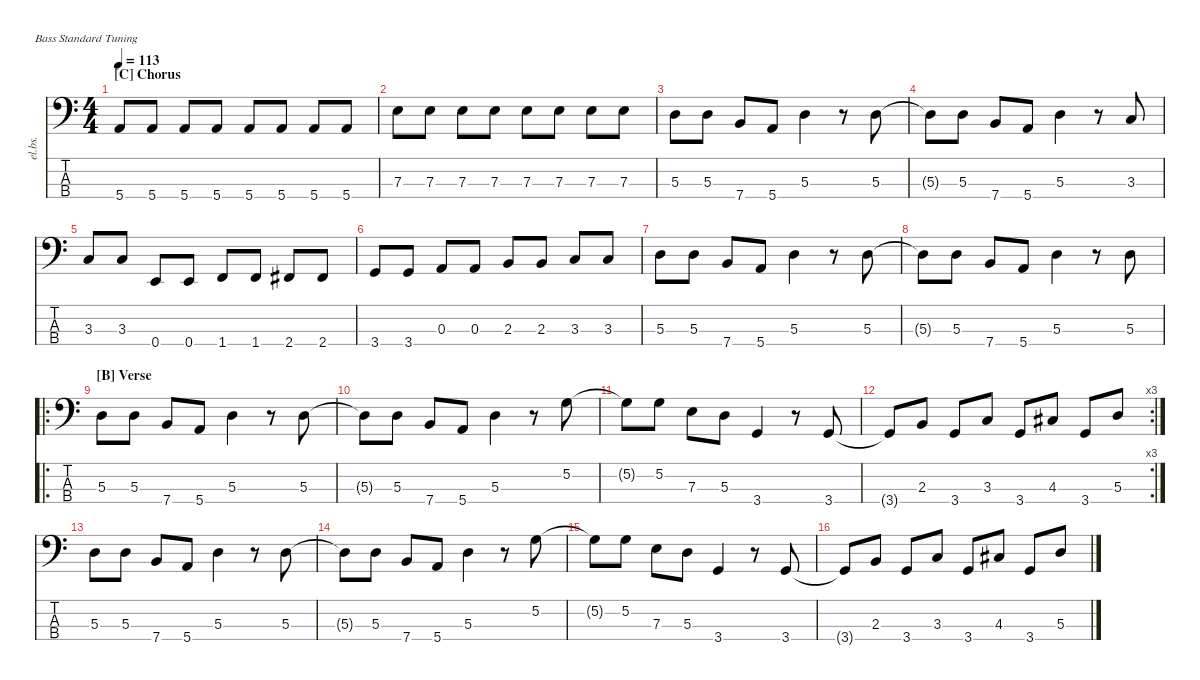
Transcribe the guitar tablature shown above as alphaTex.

\defaultSystemsLayout 4
\hideDynamics
\bracketExtendMode nobrackets
\otherSystemsTrackNameOrientation horizontal
\track ("Electric Bass" "el.bs.") {instrument electricbassfinger}
\staff {score tabs}
\tuning (G2 D2 A1 E1)
\ts (4 4)
\section ("C" "Chorus")
\tempo 113
\clef f4
\ks c
5.4.8{dy mf} 5.4.8 5.4.8 5.4.8 5.4.8 5.4.8 5.4.8 5.4.8 |
7.3.8 7.3.8 7.3.8 7.3.8 7.3.8 7.3.8 7.3.8 7.3.8 |
5.3.8 5.3.8 7.4.8 5.4.8 5.3.4 r.8 5.3.8 |
5.3{t}.8 5.3.8 7.4.8 5.4.8 5.3.4 r.8 3.3.8 |
3.3.8 3.3.8 0.4.8 0.4.8 1.4.8 1.4.8 2.4.8 2.4.8 |
3.4.8 3.4.8 0.3.8 0.3.8 2.3.8 2.3.8 3.3.8 3.3.8 |
5.3.8 5.3.8 7.4.8 5.4.8 5.3.4 r.8 5.3.8 |
5.3{t}.8 5.3.8 7.4.8 5.4.8 5.3.4 r.8 5.3.8 |
\ro
\section ("B" "Verse")
5.3.8 5.3.8 7.4.8 5.4.8 5.3.4 r.8 5.3.8 |
5.3{t}.8 5.3.8 7.4.8 5.4.8 5.3.4 r.8 5.2.8 |
5.2{t}.8 5.2.8 7.3.8 5.3.8 3.4.4 r.8 3.4.8 |
\rc 3
3.4{t}.8 2.3.8 3.4.8 3.3.8 3.4.8 4.3.8 3.4.8 5.3.8 |
5.3.8 5.3.8 7.4.8 5.4.8 5.3.4 r.8 5.3.8 |
5.3{t}.8 5.3.8 7.4.8 5.4.8 5.3.4 r.8 5.2.8 |
5.2{t}.8 5.2.8 7.3.8 5.3.8 3.4.4 r.8 3.4.8 |
3.4{t}.8 2.3.8 3.4.8 3.3.8 3.4.8 4.3.8 3.4.8 5.3.8
